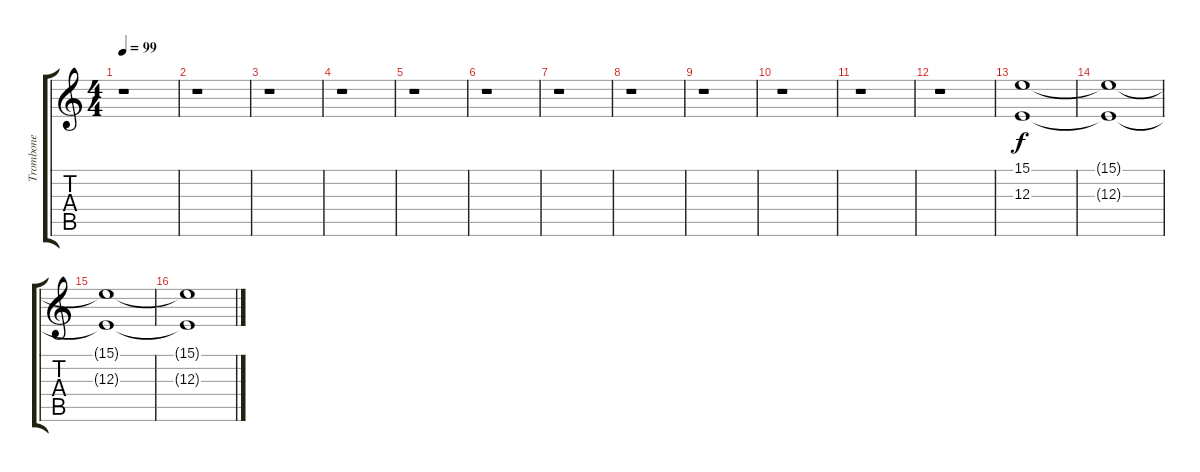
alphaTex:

\track ("Trombone" "Trombone") {instrument trombone}
\staff {score tabs}
\tuning (Db4 Ab3 E3 B2 Gb2 Db2) {hide}
\ts (4 4)
\tempo 99
\clef g2
\ks c
r.1{dy f} |
r.1 |
r.1 |
r.1 |
r.1 |
r.1 |
r.1 |
r.1 |
r.1 |
r.1{instrument synthstrings1} |
r.1{volume 0} |
r.1 |
(15.1 12.3).1{volume 10 instrument synthstrings1} |
(15.1{t} 12.3{t}).1 |
(15.1{t} 12.3{t}).1 |
(15.1{t} 12.3{t}).1
